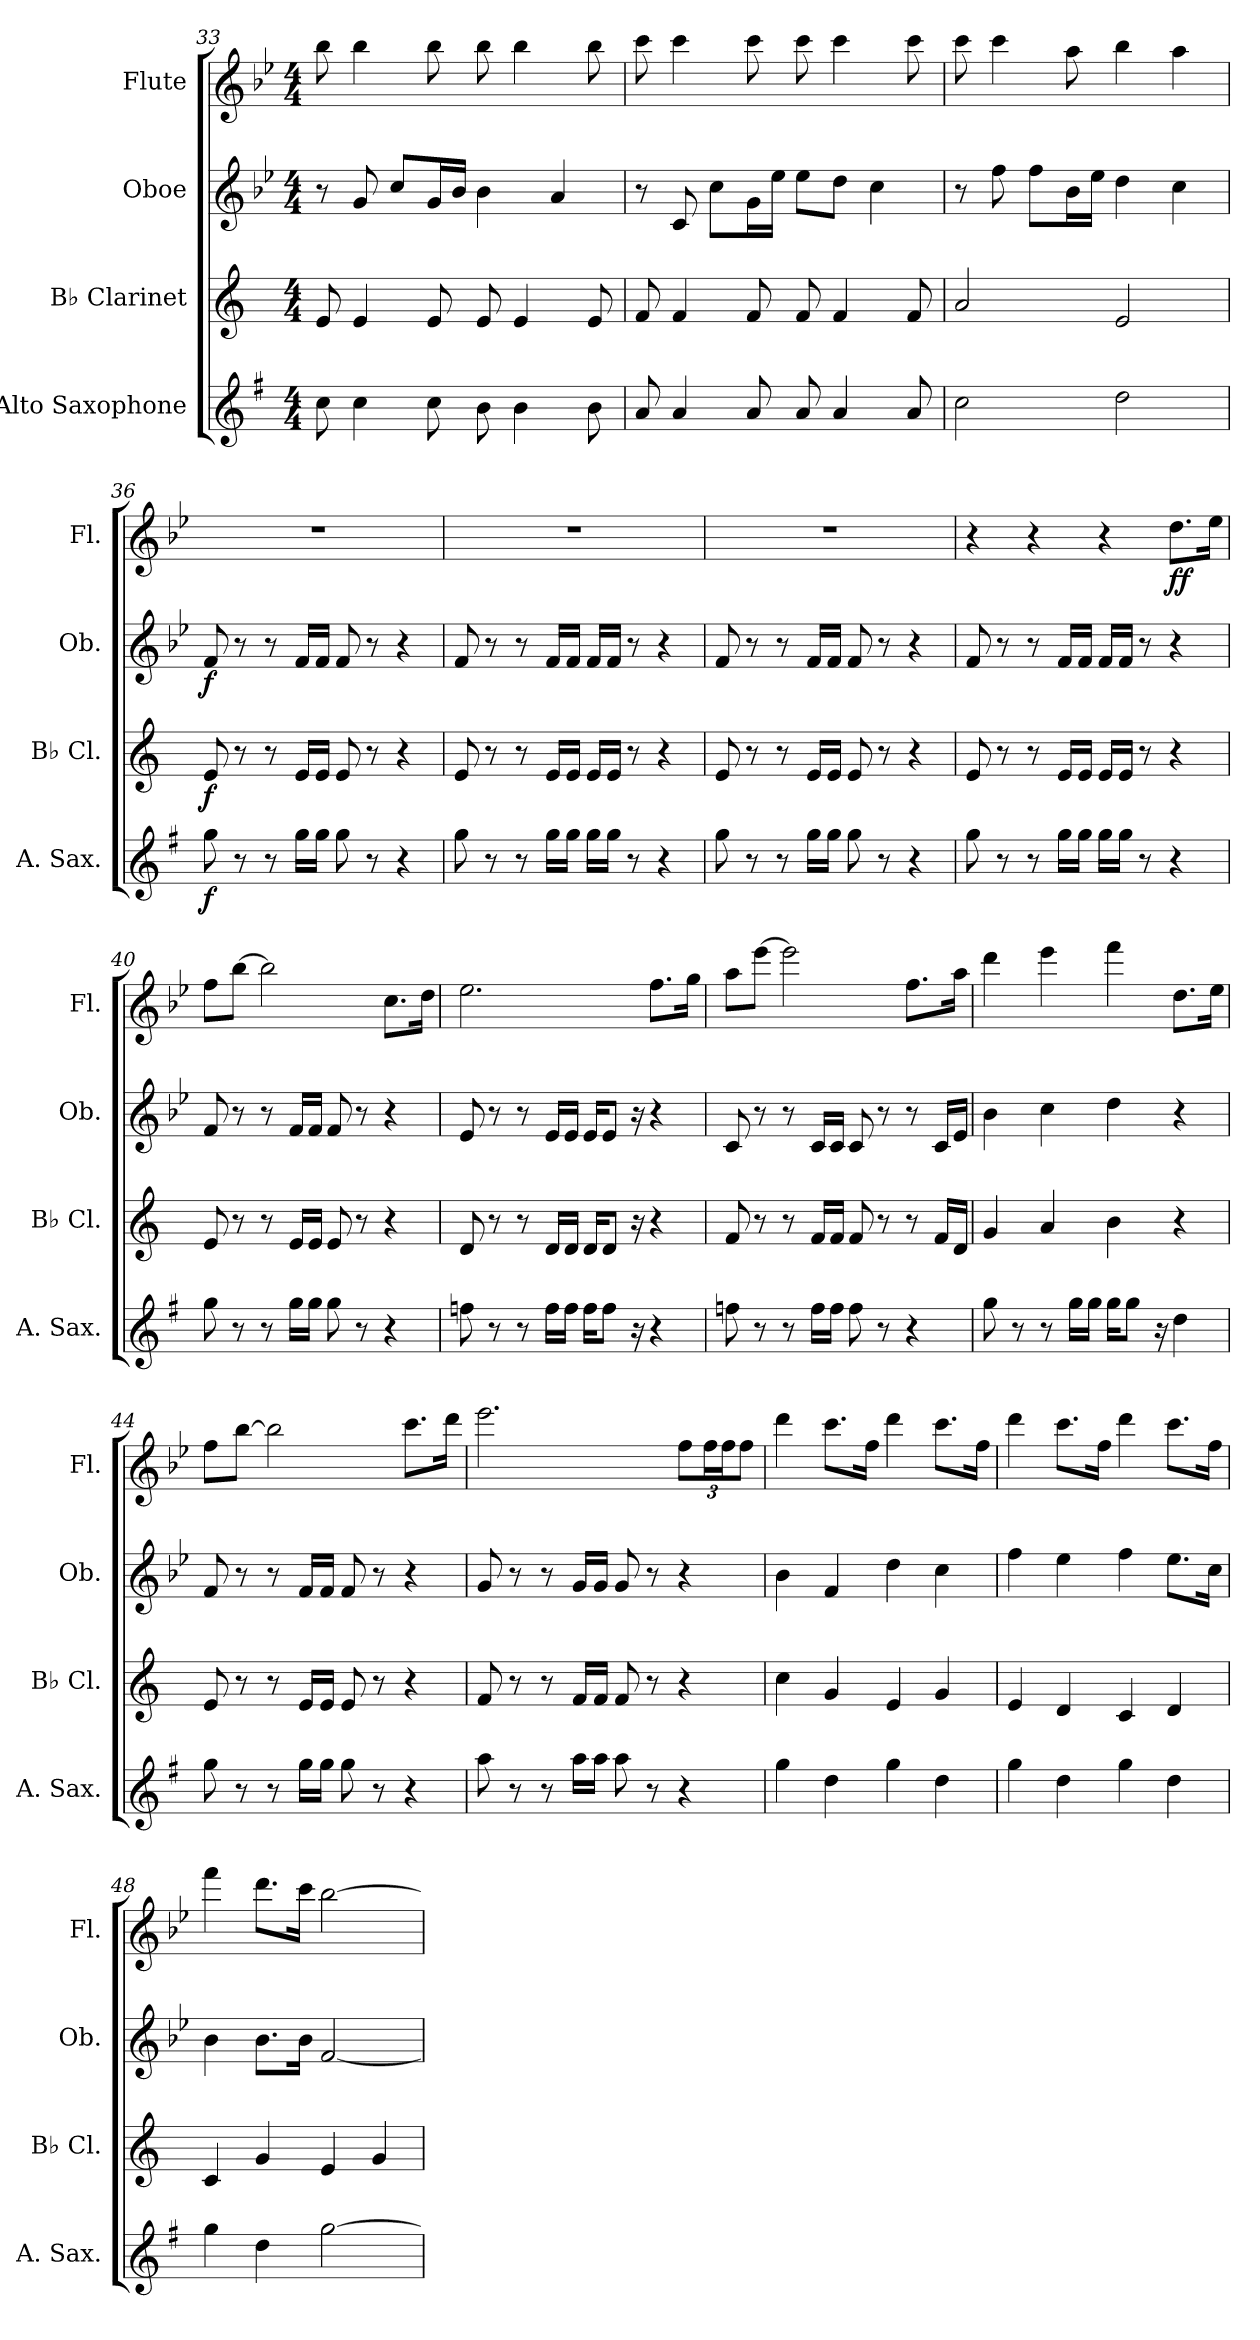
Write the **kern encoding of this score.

**kern	**dynam	**kern	**dynam	**kern	**dynam	**kern	**dynam
*part4	*part4	*part3	*part3	*part2	*part2	*part1	*part1
*staff4	*staff4	*staff3	*staff3	*staff2	*staff2	*staff1	*staff1
*I"Alto Saxophone	*	*I"B♭ Clarinet	*	*I"Oboe	*	*I"Flute	*
*I'A. Sax.	*	*I'B♭ Cl.	*	*I'Ob.	*	*I'Fl.	*
*clefG2	*	*clefG2	*	*clefG2	*	*clefG2	*
*ITrd5c9	*	*ITrd1c2	*	*	*	*	*
*k[b-e-]	*	*k[b-e-]	*	*k[b-e-]	*	*k[b-e-]	*
*M4/4	*	*M4/4	*	*M4/4	*	*M4/4	*
=33	=33	=33	=33	=33	=33	=33	=33
8e-\	.	8d/	.	8r	.	8bb-\	.
4e-\	.	4d/	.	8g/	.	4bb-\	.
.	.	.	.	8cc/L	.	.	.
8e-\	.	8d/	.	16g/L	.	8bb-\	.
.	.	.	.	16b-/JJ	.	.	.
8d\	.	8d/	.	4b-\	.	8bb-\	.
4d\	.	4d/	.	.	.	4bb-\	.
.	.	.	.	4a/	.	.	.
8d\	.	8d/	.	.	.	8bb-\	.
=34	=34	=34	=34	=34	=34	=34	=34
8c/	.	8e-/	.	8r	.	8ccc\	.
4c/	.	4e-/	.	8c/	.	4ccc\	.
.	.	.	.	8cc\L	.	.	.
8c/	.	8e-/	.	16g\L	.	8ccc\	.
.	.	.	.	16ee-\JJ	.	.	.
8c/	.	8e-/	.	8ee-\L	.	8ccc\	.
4c/	.	4e-/	.	8dd\J	.	4ccc\	.
.	.	.	.	4cc\	.	.	.
8c/	.	8e-/	.	.	.	8ccc\	.
!!LO:LB:g=z
=35	=35	=35	=35	=35	=35	=35	=35
2e-\	.	2g/	.	8r	.	8ccc\	.
.	.	.	.	8ff\	.	4ccc\	.
.	.	.	.	8ff\L	.	.	.
.	.	.	.	16b-\L	.	8aa\	.
.	.	.	.	16ee-\JJ	.	.	.
2f\	.	2d/	.	4dd\	.	4bb-\	.
.	.	.	.	4cc\	.	4aa\	.
=36	=36	=36	=36	=36	=36	=36	=36
!!LO:REH:place=s1:a:B:fs=14:t=Indiana Jones
*	*	*	*	*	*	*MM120	*
!	!LO:DY:b	!	!LO:DY:b	!	!LO:DY:b	!	!
8b-\	f	8d/	f	8f/	f	1r	.
8r	.	8r	.	8r	.	.	.
8r	.	8r	.	8r	.	.	.
16b-\LL	.	16d/LL	.	16f/LL	.	.	.
16b-\JJ	.	16d/JJ	.	16f/JJ	.	.	.
8b-\	.	8d/	.	8f/	.	.	.
8r	.	8r	.	8r	.	.	.
4r	.	4r	.	4r	.	.	.
=37	=37	=37	=37	=37	=37	=37	=37
8b-\	.	8d/	.	8f/	.	1r	.
8r	.	8r	.	8r	.	.	.
8r	.	8r	.	8r	.	.	.
16b-\LL	.	16d/LL	.	16f/LL	.	.	.
16b-\JJ	.	16d/JJ	.	16f/JJ	.	.	.
16b-\LL	.	16d/LL	.	16f/LL	.	.	.
16b-\JJ	.	16d/JJ	.	16f/JJ	.	.	.
8r	.	8r	.	8r	.	.	.
4r	.	4r	.	4r	.	.	.
=38	=38	=38	=38	=38	=38	=38	=38
8b-\	.	8d/	.	8f/	.	1r	.
8r	.	8r	.	8r	.	.	.
8r	.	8r	.	8r	.	.	.
16b-\LL	.	16d/LL	.	16f/LL	.	.	.
16b-\JJ	.	16d/JJ	.	16f/JJ	.	.	.
8b-\	.	8d/	.	8f/	.	.	.
8r	.	8r	.	8r	.	.	.
4r	.	4r	.	4r	.	.	.
!!LO:LB:g=z
=39	=39	=39	=39	=39	=39	=39	=39
8b-\	.	8d/	.	8f/	.	4r	.
8r	.	8r	.	8r	.	.	.
8r	.	8r	.	8r	.	4r	.
16b-\LL	.	16d/LL	.	16f/LL	.	.	.
16b-\JJ	.	16d/JJ	.	16f/JJ	.	.	.
16b-\LL	.	16d/LL	.	16f/LL	.	4r	.
16b-\JJ	.	16d/JJ	.	16f/JJ	.	.	.
8r	.	8r	.	8r	.	.	.
!	!	!	!	!	!	!	!LO:DY:b
4r	.	4r	.	4r	.	8.dd\L	ff
.	.	.	.	.	.	16ee-\Jk	.
=40	=40	=40	=40	=40	=40	=40	=40
8b-\	.	8d/	.	8f/	.	8ff\L	.
8r	.	8r	.	8r	.	[8bb-\J	.
8r	.	8r	.	8r	.	2bb-\]	.
16b-\LL	.	16d/LL	.	16f/LL	.	.	.
16b-\JJ	.	16d/JJ	.	16f/JJ	.	.	.
8b-\	.	8d/	.	8f/	.	.	.
8r	.	8r	.	8r	.	.	.
4r	.	4r	.	4r	.	8.cc\L	.
.	.	.	.	.	.	16dd\Jk	.
=41	=41	=41	=41	=41	=41	=41	=41
8a-X\	.	8c/	.	8e-/	.	2.ee-\	.
8r	.	8r	.	8r	.	.	.
8r	.	8r	.	8r	.	.	.
16a-\LL	.	16c/LL	.	16e-/LL	.	.	.
16a-\JJ	.	16c/JJ	.	16e-/JJ	.	.	.
16a-\KL	.	16c/KL	.	16e-/KL	.	.	.
8a-\J	.	8c/J	.	8e-/J	.	.	.
16r	.	16r	.	16r	.	.	.
4r	.	4r	.	4r	.	8.ff\L	.
.	.	.	.	.	.	16gg\Jk	.
!!LO:PB:g=z
=42	=42	=42	=42	=42	=42	=42	=42
8a-X\	.	8e-/	.	8c/	.	8aa\L	.
8r	.	8r	.	8r	.	[8eee-\J	.
8r	.	8r	.	8r	.	2eee-\]	.
16a-\LL	.	16e-/LL	.	16c/LL	.	.	.
16a-\JJ	.	16e-/JJ	.	16c/JJ	.	.	.
8a-\	.	8e-/	.	8c/	.	.	.
8r	.	8r	.	8r	.	.	.
4r	.	8r	.	8r	.	8.ff\L	.
.	.	16e-/LL	.	16c/LL	.	.	.
.	.	16c/JJ	.	16e-/JJ	.	16aa\Jk	.
=43	=43	=43	=43	=43	=43	=43	=43
8b-\	.	4f/	.	4b-\	.	4ddd\	.
8r	.	.	.	.	.	.	.
8r	.	4g/	.	4cc\	.	4eee-\	.
16b-\LL	.	.	.	.	.	.	.
16b-\JJ	.	.	.	.	.	.	.
16b-\KL	.	4a\	.	4dd\	.	4fff\	.
8b-\J	.	.	.	.	.	.	.
16r	.	.	.	.	.	.	.
4f\	.	4r	.	4r	.	8.dd\L	.
.	.	.	.	.	.	16ee-\Jk	.
=44	=44	=44	=44	=44	=44	=44	=44
8b-\	.	8d/	.	8f/	.	8ff\L	.
8r	.	8r	.	8r	.	[8bb-\J	.
8r	.	8r	.	8r	.	2bb-\]	.
16b-\LL	.	16d/LL	.	16f/LL	.	.	.
16b-\JJ	.	16d/JJ	.	16f/JJ	.	.	.
8b-\	.	8d/	.	8f/	.	.	.
8r	.	8r	.	8r	.	.	.
4r	.	4r	.	4r	.	8.ccc\L	.
.	.	.	.	.	.	16ddd\Jk	.
!!LO:LB:g=z
=45	=45	=45	=45	=45	=45	=45	=45
8cc\	.	8e-/	.	8g/	.	2.eee-\	.
8r	.	8r	.	8r	.	.	.
8r	.	8r	.	8r	.	.	.
16cc\LL	.	16e-/LL	.	16g/LL	.	.	.
16cc\JJ	.	16e-/JJ	.	16g/JJ	.	.	.
8cc\	.	8e-/	.	8g/	.	.	.
8r	.	8r	.	8r	.	.	.
*	*	*	*	*	*	*Xbrackettup	*
4r	.	4r	.	4r	.	12ff\L	.
.	.	.	.	.	.	24ff\L	.
.	.	.	.	.	.	24ff\J	.
.	.	.	.	.	.	12ff\J	.
=46	=46	=46	=46	=46	=46	=46	=46
4b-\	.	4b-\	.	4b-\	.	4ddd\	.
4f\	.	4f/	.	4f/	.	8.ccc\L	.
.	.	.	.	.	.	16ff\Jk	.
4b-\	.	4d/	.	4dd\	.	4ddd\	.
4f\	.	4f/	.	4cc\	.	8.ccc\L	.
.	.	.	.	.	.	16ff\Jk	.
=47	=47	=47	=47	=47	=47	=47	=47
4b-\	.	4d/	.	4ff\	.	4ddd\	.
4f\	.	4c/	.	4ee-\	.	8.ccc\L	.
.	.	.	.	.	.	16ff\Jk	.
4b-\	.	4B-/	.	4ff\	.	4ddd\	.
4f\	.	4c/	.	8.ee-\L	.	8.ccc\L	.
.	.	.	.	16cc\Jk	.	16ff\Jk	.
=48	=48	=48	=48	=48	=48	=48	=48
4b-\	.	4B-/	.	4b-\	.	4fff\	.
4f\	.	4f/	.	8.b-\L	.	8.ddd\L	.
.	.	.	.	16b-\Jk	.	16ccc\Jk	.
[2b-\	.	4d/	.	[2f/	.	[2bb-\	.
.	.	4f/	.	.	.	.	.
=	=	=	=	=	=	=	=
*-	*-	*-	*-	*-	*-	*-	*-
